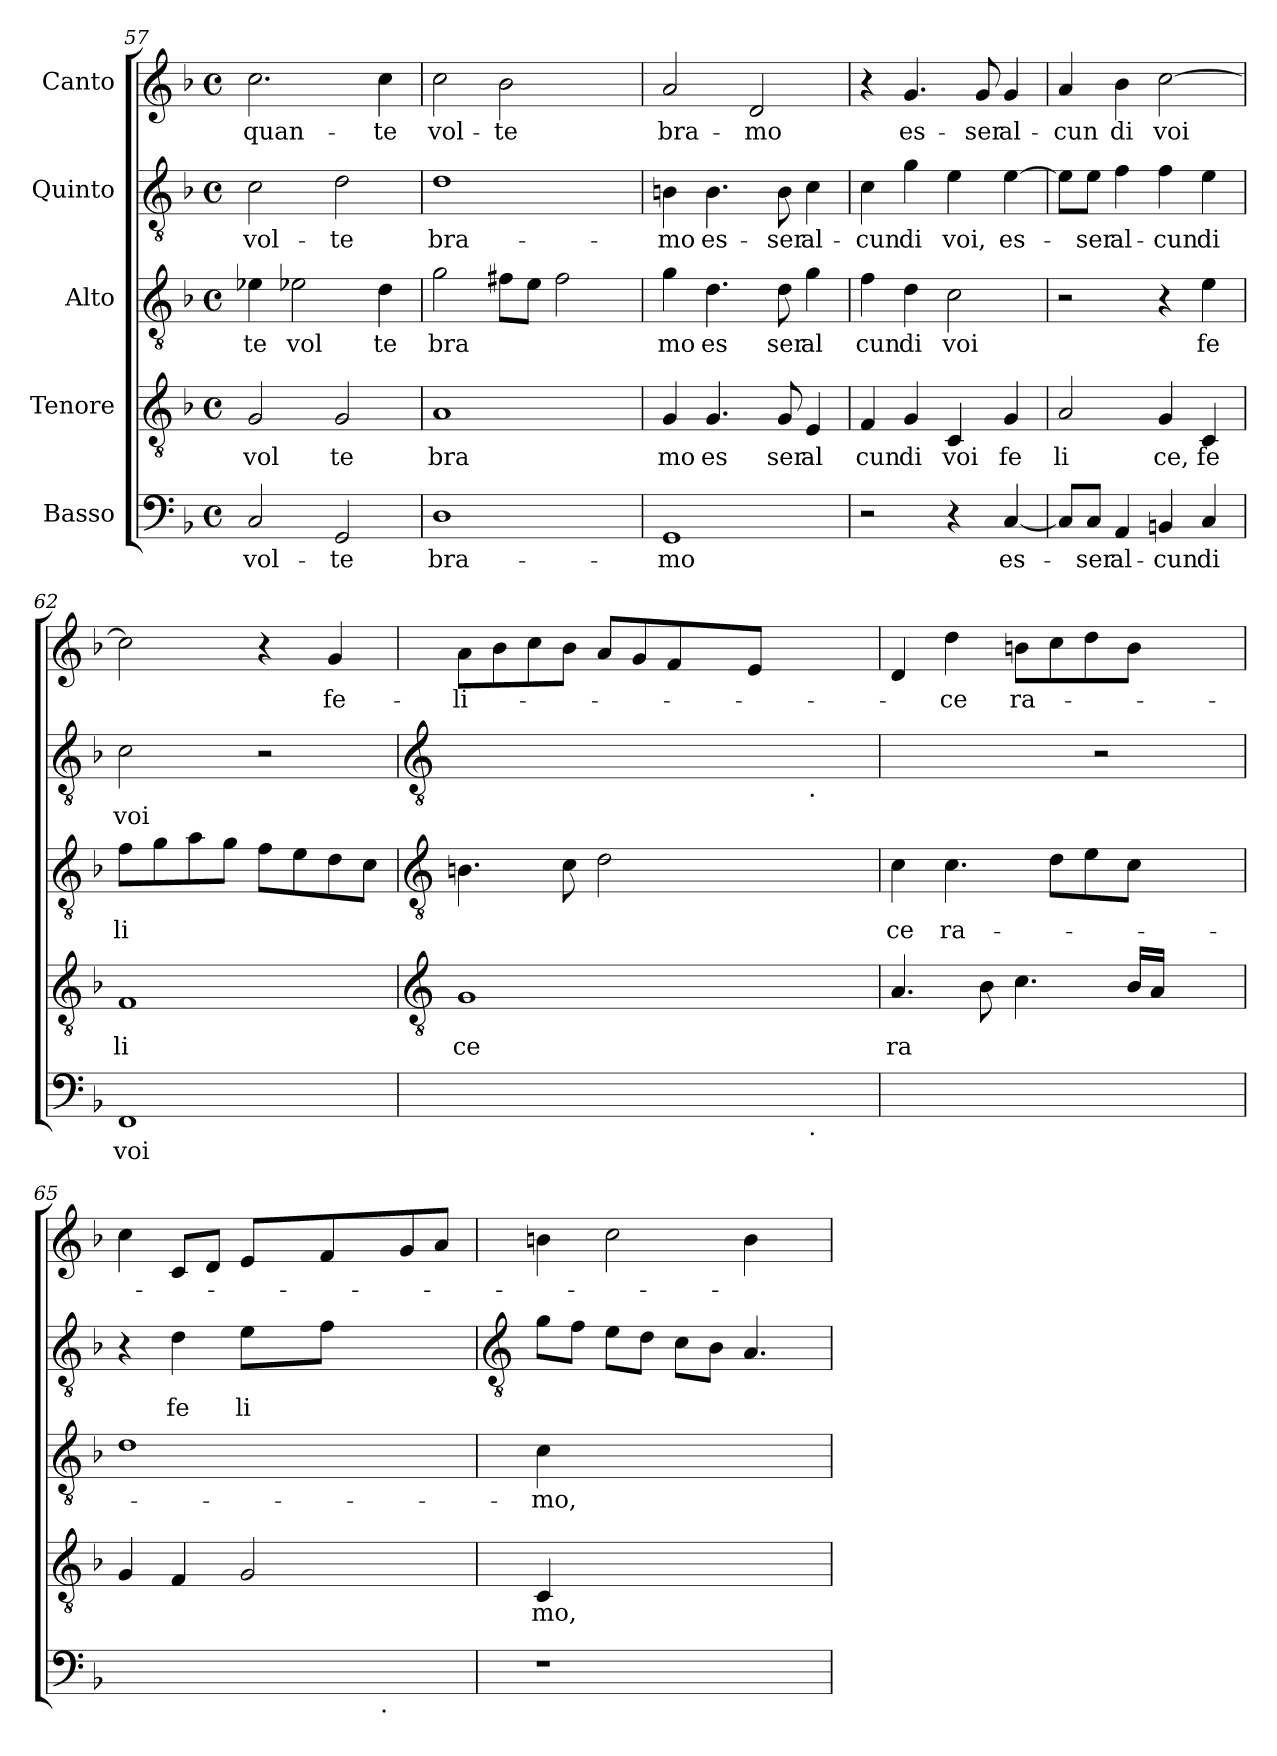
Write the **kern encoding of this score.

**kern	**text	**kern	**text	**kern	**text	**kern	**text	**kern	**text
*part5	*part5	*part4	*part4	*part3	*part3	*part2	*part2	*part1	*part1
*staff5	*staff5	*staff4	*staff4	*staff3	*staff3	*staff2	*staff2	*staff1	*staff1
*I"Basso	*	*I"Tenore	*	*I"Alto	*	*I"Quinto	*	*I"Canto	*
*clefF4	*	*clefGv2	*	*clefGv2	*	*clefGv2	*	*clefG2	*
*k[b-]	*	*k[b-]	*	*k[b-]	*	*k[b-]	*	*k[b-]	*
*F:	*	*F:	*	*F:	*	*F:	*	*F:	*
*M4/4	*	*M4/4	*	*M4/4	*	*M4/4	*	*M4/4	*
*met(c)	*	*met(c)	*	*met(c)	*	*met(c)	*	*met(c)	*
=57A	=57A	=57A	=57A	=57A	=57A	=57A	=57A	=57A	=57A
!	!LO:LY:b	!	!LO:LY:b	!	!LO:LY:b	!	!LO:LY:b	!	!LO:LY:b
2C/	vol-	2G/	vol	4e-X\	te	2c\	vol-	2.cc\	quan-
!	!	!	!	!	!LO:LY:b	!	!	!	!
.	.	.	.	2e-X\	vol	.	.	.	.
!	!LO:LY:b	!	!LO:LY:b	!	!	!	!LO:LY:b	!	!
2GG/	-te	2G/	te	.	.	2d\	-te	.	.
!	!	!	!	!	!LO:LY:b	!	!	!	!LO:LY:b
.	.	.	.	4d\	te	.	.	4cc\	-te
=58A	=58A	=58A	=58A	=58A	=58A	=58A	=58A	=58A	=58A
!	!LO:LY:b	!	!LO:LY:b	!	!LO:LY:b	!	!LO:LY:b	!	!LO:LY:b
1D	bra-	1A	bra	2g\	bra	1d	bra-	2cc\	vol-
!	!	!	!	!	!	!	!	!	!LO:LY:b
.	.	.	.	8f#X\L	.	.	.	2b-\	-te
.	.	.	.	8e\J	.	.	.	.	.
.	.	.	.	2f#\	.	.	.	.	.
4ryy	.	4ryy	.	.	.	4ryy	.	4ryy	.
=59A	=59A	=59A	=59A	=59A	=59A	=59A	=59A	=59A	=59A
!	!LO:LY:b	!	!LO:LY:b	!	!LO:LY:b	!	!LO:LY:b	!	!LO:LY:b
1GG	-mo	4G/	mo	4g\	mo	4Bn\	-mo	2a/	bra-
!	!	!	!LO:LY:b	!	!LO:LY:b	!	!LO:LY:b	!	!
.	.	4.G/	es	4.d\	es	4.B\	es-	.	.
!	!	!	!	!	!	!	!	!	!LO:LY:b
.	.	.	.	.	.	.	.	2d/	-mo
!	!	!	!LO:LY:b	!	!LO:LY:b	!	!LO:LY:b	!	!
.	.	8G/	ser	8d\	ser	8B\	-ser	.	.
!	!	!	!LO:LY:b	!	!LO:LY:b	!	!LO:LY:b	!	!
.	.	4E/	al	4g\	al	4c\	al-	.	.
=60	=60	=60	=60	=60	=60	=60	=60	=60	=60
!	!	!	!LO:LY:b	!	!LO:LY:b	!	!LO:LY:b	!	!
2r	.	4F/	cun	4f\	cun	4c\	-cun	4r	.
!	!	!	!LO:LY:b	!	!LO:LY:b	!	!LO:LY:b	!	!LO:LY:b
.	.	4G/	di	4d\	di	4g\	di	4.g/	es-
!	!	!	!LO:LY:b	!	!LO:LY:b	!	!LO:LY:b	!	!
4r	.	4C/	voi	2c\	voi	4e\	voi,	.	.
!	!	!	!	!	!	!	!	!	!LO:LY:b
.	.	.	.	.	.	.	.	8g/	-ser
!	!LO:LY:b	!	!LO:LY:b	!	!	!	!LO:LY:b	!	!LO:LY:b
[4C/	es-	4G/	fe	.	.	[4e\	es-	4g/	al-
=61	=61	=61	=61	=61	=61	=61	=61	=61	=61
!	!	!	!LO:LY:b	!	!	!	!	!	!LO:LY:b
8C/L]	.	2A/	li	2r	.	8e\L]	.	4a/	-cun
!	!LO:LY:b	!	!	!	!	!	!LO:LY:b	!	!
8C/J	-ser	.	.	.	.	8e\J	-ser	.	.
!	!LO:LY:b	!	!	!	!	!	!LO:LY:b	!	!LO:LY:b
4AA/	al-	.	.	.	.	4f\	al-	4b-\	di
!	!LO:LY:b	!	!LO:LY:b	!	!	!	!LO:LY:b	!	!LO:LY:b
4BBn/	-cun	4G/	ce,	4r	.	4f\	-cun	[2cc\	voi
!	!LO:LY:b	!	!LO:LY:b	!	!LO:LY:b	!	!LO:LY:b	!	!
4C/	di	4C/	fe	4e\	fe	4e\	di	.	.
=62	=62	=62	=62	=62	=62	=62	=62	=62	=62
!	!LO:LY:b	!	!LO:LY:b	!	!LO:LY:b	!	!LO:LY:b	!	!
1FF	voi	1F	li	8f\L	li	2c\	voi	2cc\]	.
.	.	.	.	8g\	.	.	.	.	.
.	.	.	.	8a\	.	.	.	.	.
.	.	.	.	8g\J	.	.	.	.	.
.	.	.	.	8f\L	.	2r	.	4r	.
.	.	.	.	8e\	.	.	.	.	.
!	!	!	!	!	!	!	!	!	!LO:LY:b
.	.	.	.	8d\	.	.	.	4g/	fe-
.	.	.	.	8c\J	.	.	.	.	.
!!LO:LB:g=z
=63	=63	=63	=63	=63	=63	=63	=63	=63	=63
*	*	*clefGv2	*	*clefGv2	*	*clefGv2	*	*	*
!	!	!	!LO:LY:b	!	!	!	!	!	!LO:LY:b
4ryy	.	1G	ce	4.Bn\	.	4ryy	.	8a\L	-li-
.	.	.	.	.	.	.	.	8b-\	.
4ryy	.	.	.	.	.	4ryy	.	8cc\	.
.	.	.	.	8c\	.	.	.	8b-\J	.
4ryy	.	.	.	2d\	.	4ryy	.	8a/L	.
.	.	.	.	.	.	.	.	8g/	.
64ryy	.	.	.	.	.	64ryy	.	8f/	.
64ryy	.	.	.	.	.	64ryy	.	.	.
64ryy	.	.	.	.	.	64ryy	.	.	.
64ryy	.	.	.	.	.	64ryy	.	.	.
64ryy	.	.	.	.	.	64ryy	.	.	.
64ryy	.	.	.	.	.	64ryy	.	.	.
64ryy	.	.	.	.	.	64ryy	.	.	.
64ryy	.	.	.	.	.	64ryy	.	.	.
64ryy	.	.	.	.	.	64ryy	.	8e/J	.
64ryy	.	.	.	.	.	64ryy	.	.	.
64ryy	.	.	.	.	.	64ryy	.	.	.
64ryy	.	.	.	.	.	64ryy	.	.	.
64ryy	.	.	.	.	.	64ryy	.	.	.
64ryy	.	.	.	.	.	64ryy	.	.	.
!	!	!	!	!	!	!LO:TX:b:t=.	!	!	!
!LO:TX:b:t=.	!	!	!	!	!	!	!	!	!
64ryy	.	.	.	.	.	64ryy	.	.	.
4ryy	.	.	.	.	.	4ryy	.	.	.
.	.	8...ryy	.	8...ryy	.	.	.	8...ryy	.
!!LO:LB:g=z
=64	=64	=64	=64	=64	=64	=64	=64	=64	=64
!	!	!	!LO:LY:b	!	!LO:LY:b	!	!	!	!
4ryy	.	4.A/	ra	4c\	ce	4ryy	.	4d/	.
!	!	!	!	!	!LO:LY:b	!	!	!	!LO:LY:b
4ryy	.	.	.	4.c\	ra-	4ryy	.	4dd\	-ce
.	.	8B-\	.	.	.	.	.	.	.
!	!	!	!	!	!	!	!	!	!LO:LY:b
4ryy	.	4.c\	.	.	.	4ryy	.	8bn\L	ra-
.	.	.	.	8d\L	.	.	.	8cc\	.
64ryy	.	.	.	8e\	.	64ryy	.	8dd\	.
4ryy	.	.	.	.	.	2r	.	.	.
.	.	16B-/LL	.	8c\J	.	.	.	8b\J	.
.	.	16A/JJ	.	.	.	.	.	.	.
.	.	4ryy	.	4ryy	.	.	.	4ryy	.
4ryy	.	.	.	.	.	.	.	.	.
.	.	64ryy	.	64ryy	.	.	.	64ryy	.
=65	=65	=65	=65	=65	=65	=65	=65	=65	=65
4ryy	.	4G/	.	1d	.	4r	.	4cc\	.
!	!	!	!	!	!	!	!LO:LY:b	!	!
4ryy	.	4F/	.	.	.	4d\	fe	8c/L	.
.	.	.	.	.	.	.	.	8d/J	.
!	!	!	!	!	!	!	!LO:LY:b	!	!
64ryy	.	2G/	.	.	.	8e\L	li	8e/L	.
64ryy	.	.	.	.	.	.	.	.	.
64ryy	.	.	.	.	.	.	.	.	.
64ryy	.	.	.	.	.	.	.	.	.
64ryy	.	.	.	.	.	.	.	.	.
64ryy	.	.	.	.	.	.	.	.	.
64ryy	.	.	.	.	.	.	.	.	.
64ryy	.	.	.	.	.	.	.	.	.
64ryy	.	.	.	.	.	8f\J	.	8f/	.
64ryy	.	.	.	.	.	.	.	.	.
64ryy	.	.	.	.	.	.	.	.	.
64ryy	.	.	.	.	.	.	.	.	.
64ryy	.	.	.	.	.	.	.	.	.
64ryy	.	.	.	.	.	.	.	.	.
!LO:TX:b:t=.	!	!	!	!	!	!	!	!	!
64ryy	.	.	.	.	.	.	.	.	.
4ryy	.	.	.	.	.	.	.	.	.
.	.	.	.	.	.	4ryy	.	8g/	.
.	.	.	.	.	.	.	.	8a/J	.
64ryy	.	.	.	.	.	.	.	.	.
!!LO:LB:g=z
=66	=66	=66	=66	=66	=66	=66	=66	=66	=66
*	*	*	*	*	*	*clefGv2	*	*	*
!	!	!	!LO:LY:b	!	!LO:LY:b	!	!	!	!
1r	.	4C/	mo,	4c\	-mo,	8g\L	.	4bn\	.
.	.	.	.	.	.	8f\J	.	.	.
.	.	2..ryy	.	2..ryy	.	8e\L	.	2cc\	.
.	.	.	.	.	.	8d\J	.	.	.
.	.	.	.	.	.	8c\L	.	.	.
.	.	.	.	.	.	8B-\J	.	.	.
.	.	.	.	.	.	4.A/	.	4b\	.
8ryy	.	.	.	.	.	.	.	8ryy	.
=	=	=	=	=	=	=	=	=	=
*-	*-	*-	*-	*-	*-	*-	*-	*-	*-
